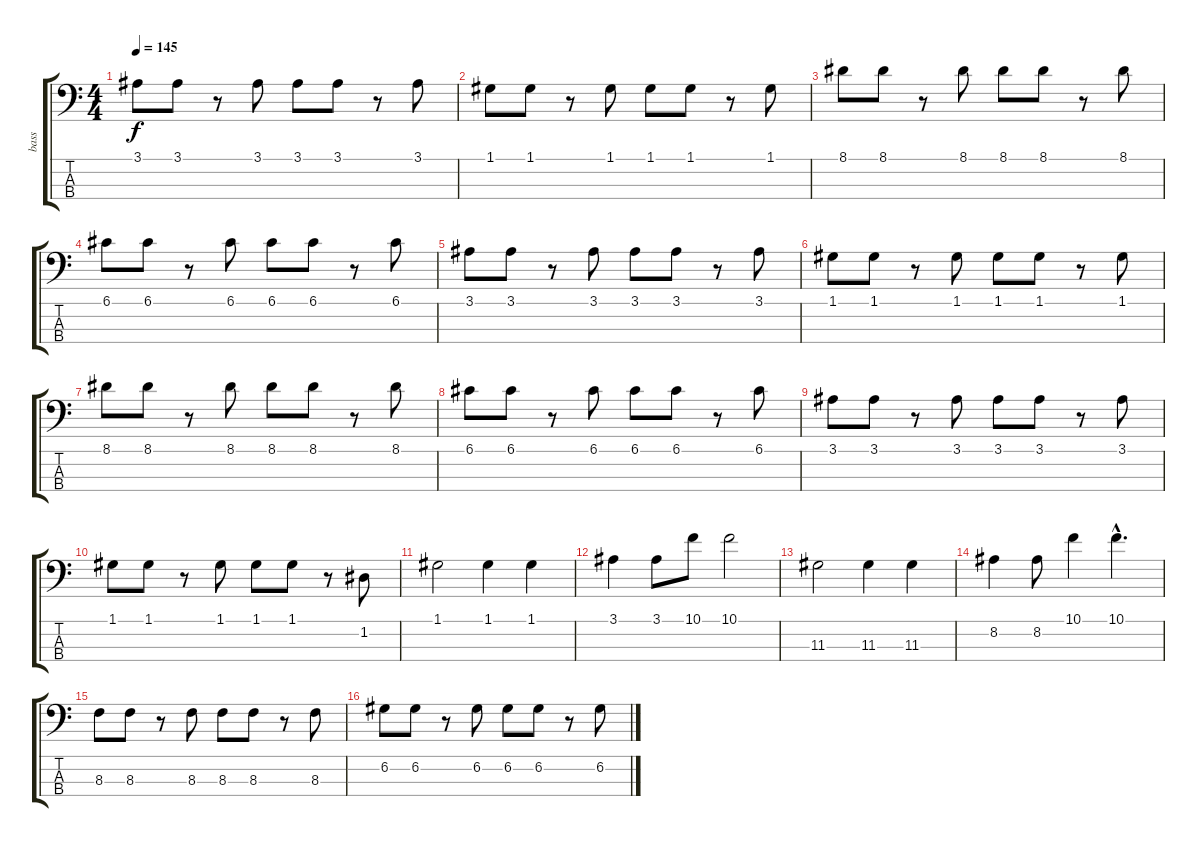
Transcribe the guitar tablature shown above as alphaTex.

\track ("bass" "bass") {instrument electricbassfinger}
\staff {score tabs}
\tuning (G2 D2 A1 E1) {hide}
\ts (4 4)
\tempo 145
\clef f4
\ks c
3.1.8{dy f} 3.1.8 r.8 3.1.8 3.1.8 3.1.8 r.8 3.1.8 |
1.1.8 1.1.8 r.8 1.1.8 1.1.8 1.1.8 r.8 1.1.8 |
8.1.8 8.1.8 r.8 8.1.8 8.1.8 8.1.8 r.8 8.1.8 |
6.1.8 6.1.8 r.8 6.1.8 6.1.8 6.1.8 r.8 6.1.8 |
3.1.8 3.1.8 r.8 3.1.8 3.1.8 3.1.8 r.8 3.1.8 |
1.1.8 1.1.8 r.8 1.1.8 1.1.8 1.1.8 r.8 1.1.8 |
8.1.8 8.1.8 r.8 8.1.8 8.1.8 8.1.8 r.8 8.1.8 |
6.1.8 6.1.8 r.8 6.1.8 6.1.8 6.1.8 r.8 6.1.8 |
3.1.8 3.1.8 r.8 3.1.8 3.1.8 3.1.8 r.8 3.1.8 |
1.1.8 1.1.8 r.8 1.1.8 1.1.8 1.1.8 r.8 1.2.8 |
1.1.2 1.1.4 1.1.4 |
3.1.4 3.1.8 10.1.8 10.1.2 |
11.3.2 11.3.4 11.3.4 |
8.2.4 8.2.8 10.1.4 10.1{hac}.4{d} |
8.3.8 8.3.8 r.8 8.3.8 8.3.8 8.3.8 r.8 8.3.8 |
6.2.8 6.2.8 r.8 6.2.8 6.2.8 6.2.8 r.8 6.2.8
